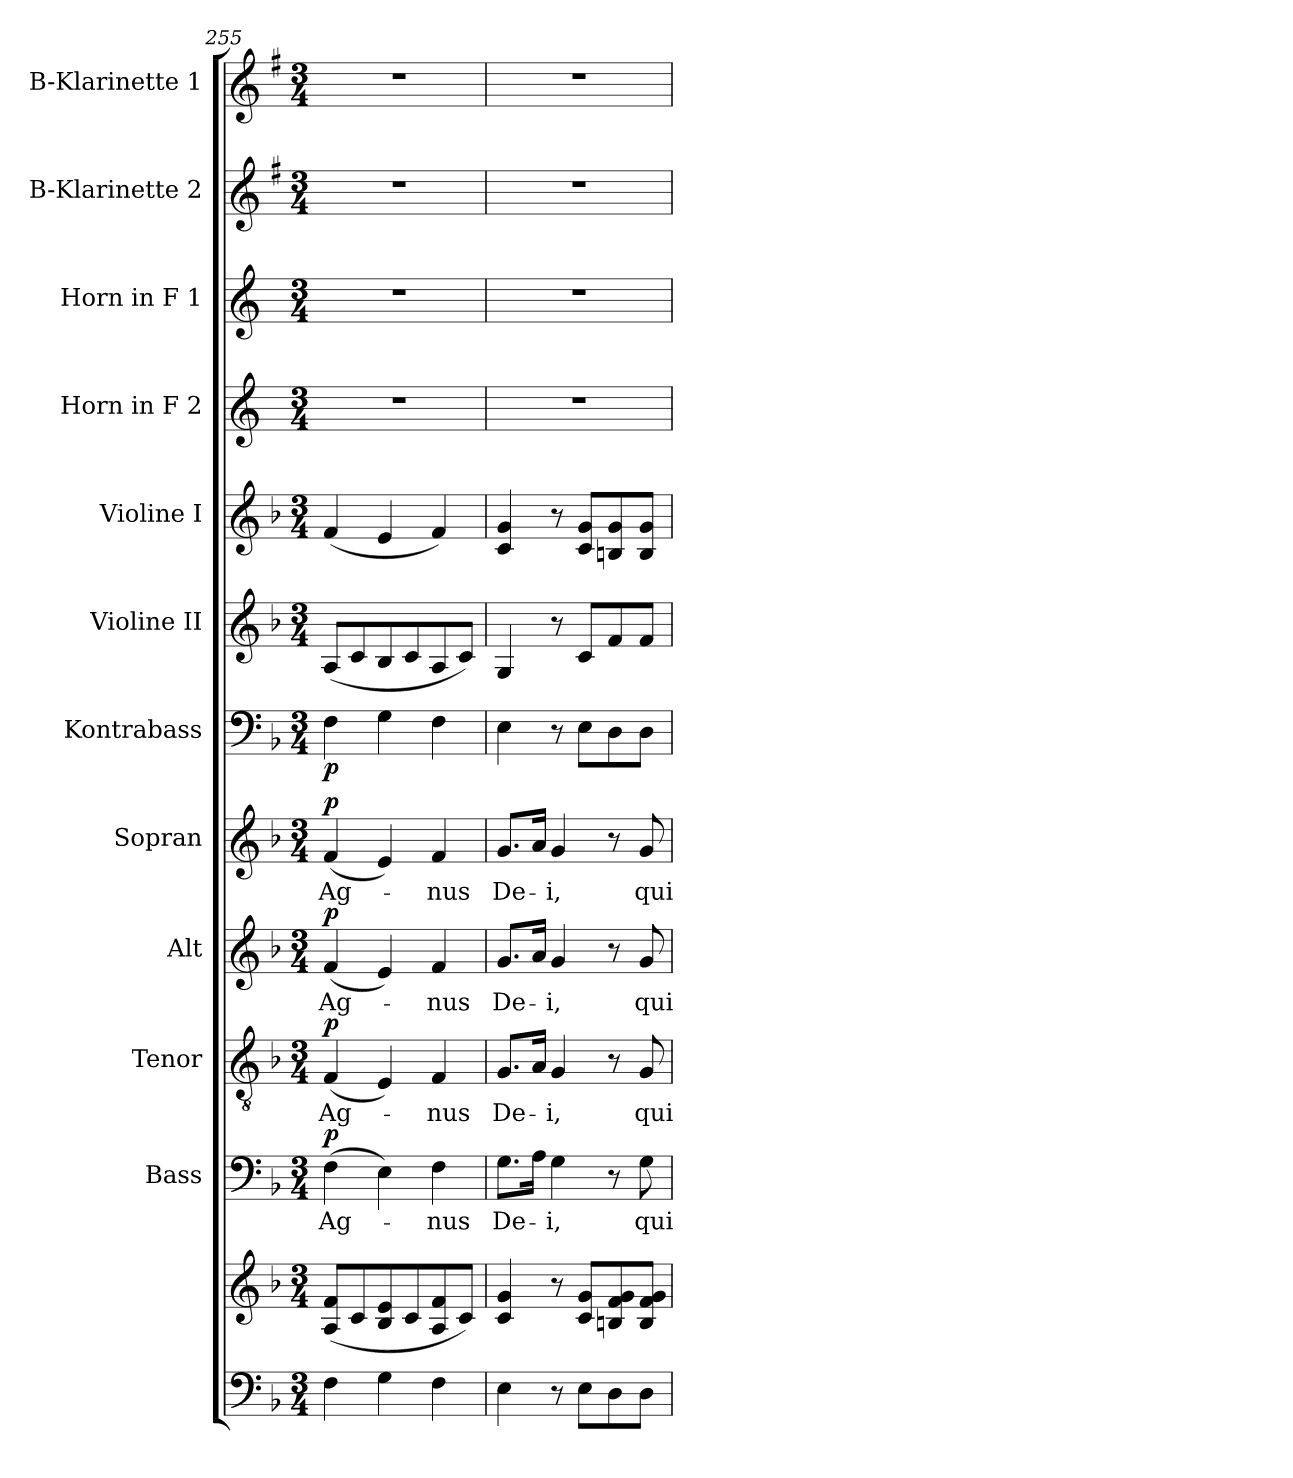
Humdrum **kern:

**kern	**kern	**kern	**text	**dynam	**kern	**text	**dynam	**kern	**text	**dynam	**kern	**text	**dynam	**kern	**dynam	**kern	**kern	**kern	**kern	**kern	**kern
*part12	*part12	*part11	*part11	*part11	*part10	*part10	*part10	*part9	*part9	*part9	*part8	*part8	*part8	*part7	*part7	*part6	*part5	*part4	*part3	*part2	*part1
*staff13	*staff12	*staff11	*staff11	*staff11	*staff10	*staff10	*staff10	*staff9	*staff9	*staff9	*staff8	*staff8	*staff8	*staff7	*staff7	*staff6	*staff5	*staff4	*staff3	*staff2	*staff1
*	*	*I"Bass	*	*	*I"Tenor	*	*	*I"Alt	*	*	*I"Sopran	*	*	*I"Kontrabass	*	*I"Violine II	*I"Violine I	*I"Horn in F 2	*I"Horn in F 1	*I"B-Klarinette 2	*I"B-Klarinette 1
*	*	*I'B.	*	*	*I'T.	*	*	*I'A.	*	*	*I'S.	*	*	*I'Kb.	*	*I'Vl. II	*I'Vl. I	*	*	*I'B Kl. 2	*I'B Kl. 1
*clefF4	*clefG2	*clefF4	*	*	*clefGv2	*	*	*clefG2	*	*	*clefG2	*	*	*clefF4	*	*clefG2	*clefG2	*clefG2	*clefG2	*clefG2	*clefG2
*	*	*	*	*	*	*	*	*	*	*	*	*	*	*ITrd7c12	*	*	*	*ITrd4c7	*ITrd4c7	*ITrd1c2	*ITrd1c2
*k[b-]	*k[b-]	*k[b-]	*	*	*k[b-]	*	*	*k[b-]	*	*	*k[b-]	*	*	*k[b-]	*	*k[b-]	*k[b-]	*k[b-]	*k[b-]	*k[b-]	*k[b-]
*F:	*F:	*F:	*	*	*F:	*	*	*F:	*	*	*F:	*	*	*F:	*	*F:	*F:	*F:	*F:	*F:	*F:
*M3/4	*M3/4	*M3/4	*	*	*M3/4	*	*	*M3/4	*	*	*M3/4	*	*	*M3/4	*	*M3/4	*M3/4	*M3/4	*M3/4	*M3/4	*M3/4
=255	=255	=255	=255	=255	=255	=255	=255	=255	=255	=255	=255	=255	=255	=255	=255	=255	=255	=255	=255	=255	=255
!	!	!	!LO:LY:b	!LO:DY:a	!	!LO:LY:b	!LO:DY:a	!	!LO:LY:b	!LO:DY:a	!	!LO:LY:b	!LO:DY:a	!	!LO:DY:b	!	!	!	!	!	!
4F\	(<8A/ 8f/L	(>4F\	Ag-	p	(<4F/	Ag-	p	(<4f/	Ag-	p	(<4f/	Ag-	p	4FF\	p	(<8A/L	(<4f/	2.r	2.r	2.r	2.r
.	8c/	.	.	.	.	.	.	.	.	.	.	.	.	.	.	8c/	.	.	.	.	.
4G\	8B-/ 8e/	4E\)	.	.	4E/)	.	.	4e/)	.	.	4e/)	.	.	4GG\	.	8B-/	4e/	.	.	.	.
.	8c/	.	.	.	.	.	.	.	.	.	.	.	.	.	.	8c/	.	.	.	.	.
!	!	!	!LO:LY:b	!	!	!LO:LY:b	!	!	!LO:LY:b	!	!	!LO:LY:b	!	!	!	!	!	!	!	!	!
4F\	8A/ 8f/	4F\	-nus	.	4F/	-nus	.	4f/	-nus	.	4f/	-nus	.	4FF\	.	8A/	4f/)	.	.	.	.
.	8c/J)	.	.	.	.	.	.	.	.	.	.	.	.	.	.	8c/J)	.	.	.	.	.
=256	=256	=256	=256	=256	=256	=256	=256	=256	=256	=256	=256	=256	=256	=256	=256	=256	=256	=256	=256	=256	=256
!	!	!	!LO:LY:b	!	!	!LO:LY:b	!	!	!LO:LY:b	!	!	!LO:LY:b	!	!	!	!	!	!	!	!	!
4E\	4c/ 4g/	8.G\L	De-	.	8.G/L	De-	.	8.g/L	De-	.	8.g/L	De-	.	4EE\	.	4G/	4c/ 4g/	2.r	2.r	2.r	2.r
.	.	16A\Jk	.	.	16A/Jk	.	.	16a/Jk	.	.	16a/Jk	.	.	.	.	.	.	.	.	.	.
!	!	!	!LO:LY:b	!	!	!LO:LY:b	!	!	!LO:LY:b	!	!	!LO:LY:b	!	!	!	!	!	!	!	!	!
8r	8r	4G\	-i,	.	4G/	-i,	.	4g/	-i,	.	4g/	-i,	.	8r	.	8r	8r	.	.	.	.
8E\L	8c/ 8g/L	.	.	.	.	.	.	.	.	.	.	.	.	8EE\L	.	8c/L	8c/ 8g/L	.	.	.	.
8D\	8Bn/ 8f/ 8g/	8r	.	.	8r	.	.	8r	.	.	8r	.	.	8DD\	.	8f/	8Bn/ 8g/	.	.	.	.
!	!	!	!LO:LY:b	!	!	!LO:LY:b	!	!	!LO:LY:b	!	!	!LO:LY:b	!	!	!	!	!	!	!	!	!
8D\J	8B/ 8f/ 8g/J	8G\	qui	.	8G/	qui	.	8g/	qui	.	8g/	qui	.	8DD\J	.	8f/J	8B/ 8g/J	.	.	.	.
=	=	=	=	=	=	=	=	=	=	=	=	=	=	=	=	=	=	=	=	=	=
*-	*-	*-	*-	*-	*-	*-	*-	*-	*-	*-	*-	*-	*-	*-	*-	*-	*-	*-	*-	*-	*-
